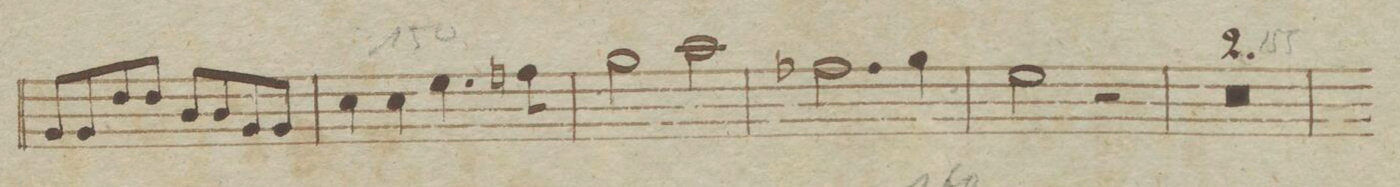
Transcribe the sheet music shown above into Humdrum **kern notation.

**kern	**dynam
*I"Fagotto Primo.	*
*clefF4	*
*k[b-e-a-]	*
*met(c)	*
*M4/4	*
8BB-/L	.
8BB-/	.
8F/	.
8F/J	.
8D/L	.
8D/	.
8BB-/	.
8BB-/J	.
=146	=146
4E-\	.
4E-\	.
4.G\	.
8An\	.
=147	=147
2B-\	.
2c\	.
=148	=148
2.A-X\	.
4B-\	.
=149	=149
2G\	.
2r	.
=150	=150
0r	.
=151	=151
=152	=152
*-	*-
